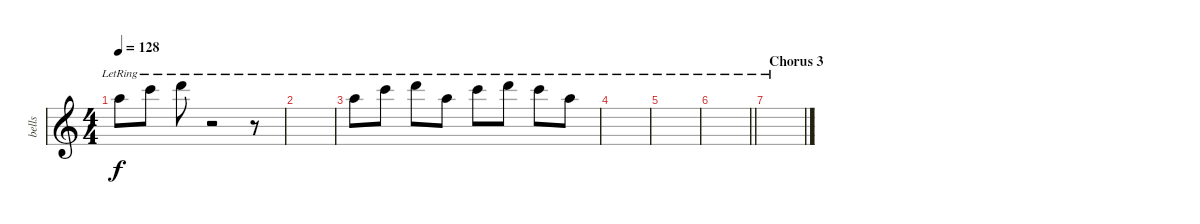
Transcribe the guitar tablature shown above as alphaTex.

\track ("bells" "bells") {instrument musicbox}
\staff {score}
\tuning (E4 B3 G3 D3 A2 E2) {hide}
\ts (4 4)
\tempo 128
\clef g2
\ks c
17.1{lr}.8{dy f volume 8} 20.1{lr}.8 22.1{lr}.8 r.2 r.8 |
|
22.2{lr}.8 25.2{lr}.8 27.2{lr}.8 22.2{lr}.8 25.2{lr}.8 27.2{lr}.8 20.1{lr}.8 22.2{lr}.8 |
|
|
\barLineRight lightlight
|
\section ("" "Chorus 3")
